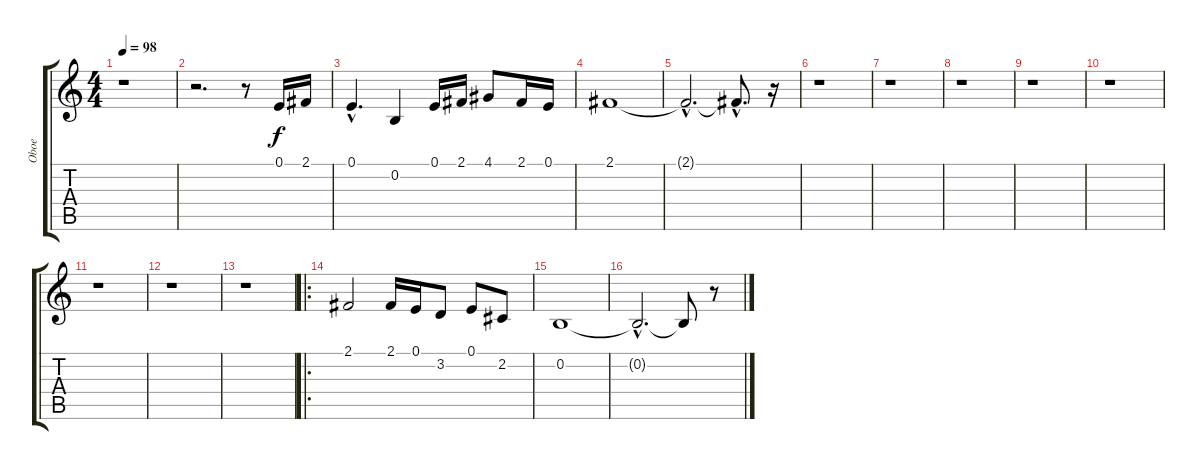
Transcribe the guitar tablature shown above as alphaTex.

\track ("Oboe" "Oboe") {instrument oboe}
\staff {score tabs}
\tuning (E4 B3 G3 D3 A2 E2) {hide}
\ts (4 4)
\tempo 98
\clef g2
\ks c
r.1{dy ff} |
r.2{d} r.8 0.1.16{dy f} 2.1.16 |
0.1{hac}.4{d} 0.2.4 0.1.16 2.1.16 4.1.8 2.1.16 0.1.16 |
2.1.1 |
2.1{hac t}.2{d} 2.1{hac t}.8{d} r.16 |
r.1 |
r.1 |
r.1 |
r.1 |
r.1 |
r.1 |
r.1 |
r.1 |
\ro
2.1.2 2.1.16 0.1.16 3.2.8 0.1.8 2.2.8 |
0.2.1 |
0.2{hac t}.2{d} 0.2{t}.8 r.8
